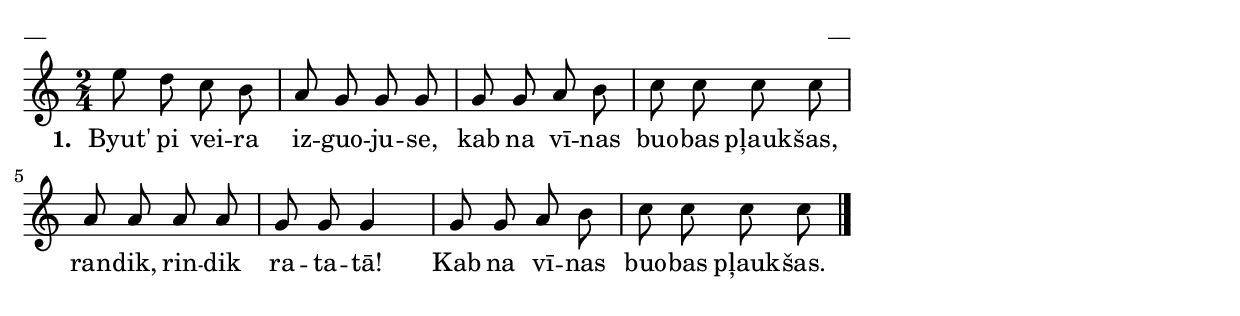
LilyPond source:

\version "2.13.18"

\paper {
line-width = 14\cm
left-margin = 0.4\cm
between-system-padding = 0.1\cm
between-system-space = 0.1\cm
}
% SBTZK, p.93
\layout {
indent = #0
ragged-last = ##f
}


voiceA = \relative c'' {
\clef "treble"
\key c \major
\time 2/4
e8 d c b | a g g g | g g a b | c c c c |
a a a a | g g g4 | g8 g a b | c c c c \bar"|."
}

lyricA = \lyricmode {
\set stanza = "1. "
Byut' pi vei -- ra iz -- guo -- ju -- se, kab na vī -- nas buo -- bas pļauk -- šas,
ran -- dik, rin -- dik ra -- ta -- tā! Kab na vī -- nas buo -- bas pļauk -- šas.
}


fullScore = <<
%\new ChordNames { \chordsA }
\new Staff {
<<
\new Voice = "voiceA" { \oneVoice \autoBeamOff \voiceA }
\lyricsto "voiceA" \new Lyrics  \lyricA
%\new Voice = "voiceB" { \voiceTwo \autoBeamOff \voiceB }
>>
}
>>



\score {
\fullScore
\header { piece = "__" opus = "__" }
}
\markup { \with-color #(x11-color 'white) \sans \smaller "__" }
\score {
\unfoldRepeats
\fullScore
\midi {
\context { \Staff \remove "Staff_performer" }
\context { \Voice \consists "Staff_performer" }
}
}


